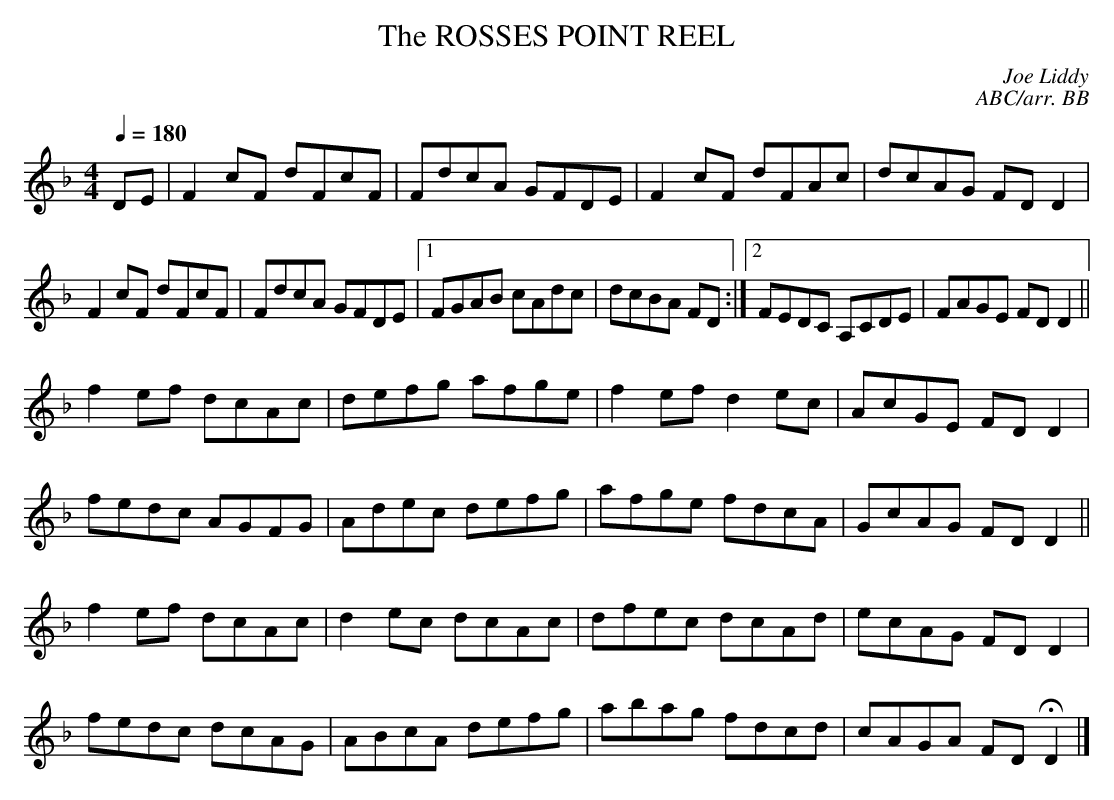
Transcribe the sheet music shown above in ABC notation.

X:1
T:ROSSES POINT REEL, The
C:Joe Liddy
C:ABC/arr. BB
Q:1/4=180
L:1/8
M:4/4
K:Dm
DE |F2cF dFcF|FdcA GFDE|F2cF dFAc|dcAG FD D2 |
F2 cF dFcF|FdcA GFDE |1 FGAB cAdc|dcBA FD :|\
[2 FEDC A,CDE|FAGE FD D2 ||
f2 ef dcAc|defg afge |f2 ef d2ec|AcGE FD D2|
fedc AGFG|Adec defg |afge fdcA|GcAG FD D2 ||
f2 ef dcAc|d2ec dcAc |dfec dcAd|ecAG FD D2|
fedc dcAG|ABcA defg |abag fdcd|cAGA FD HD2 |]
